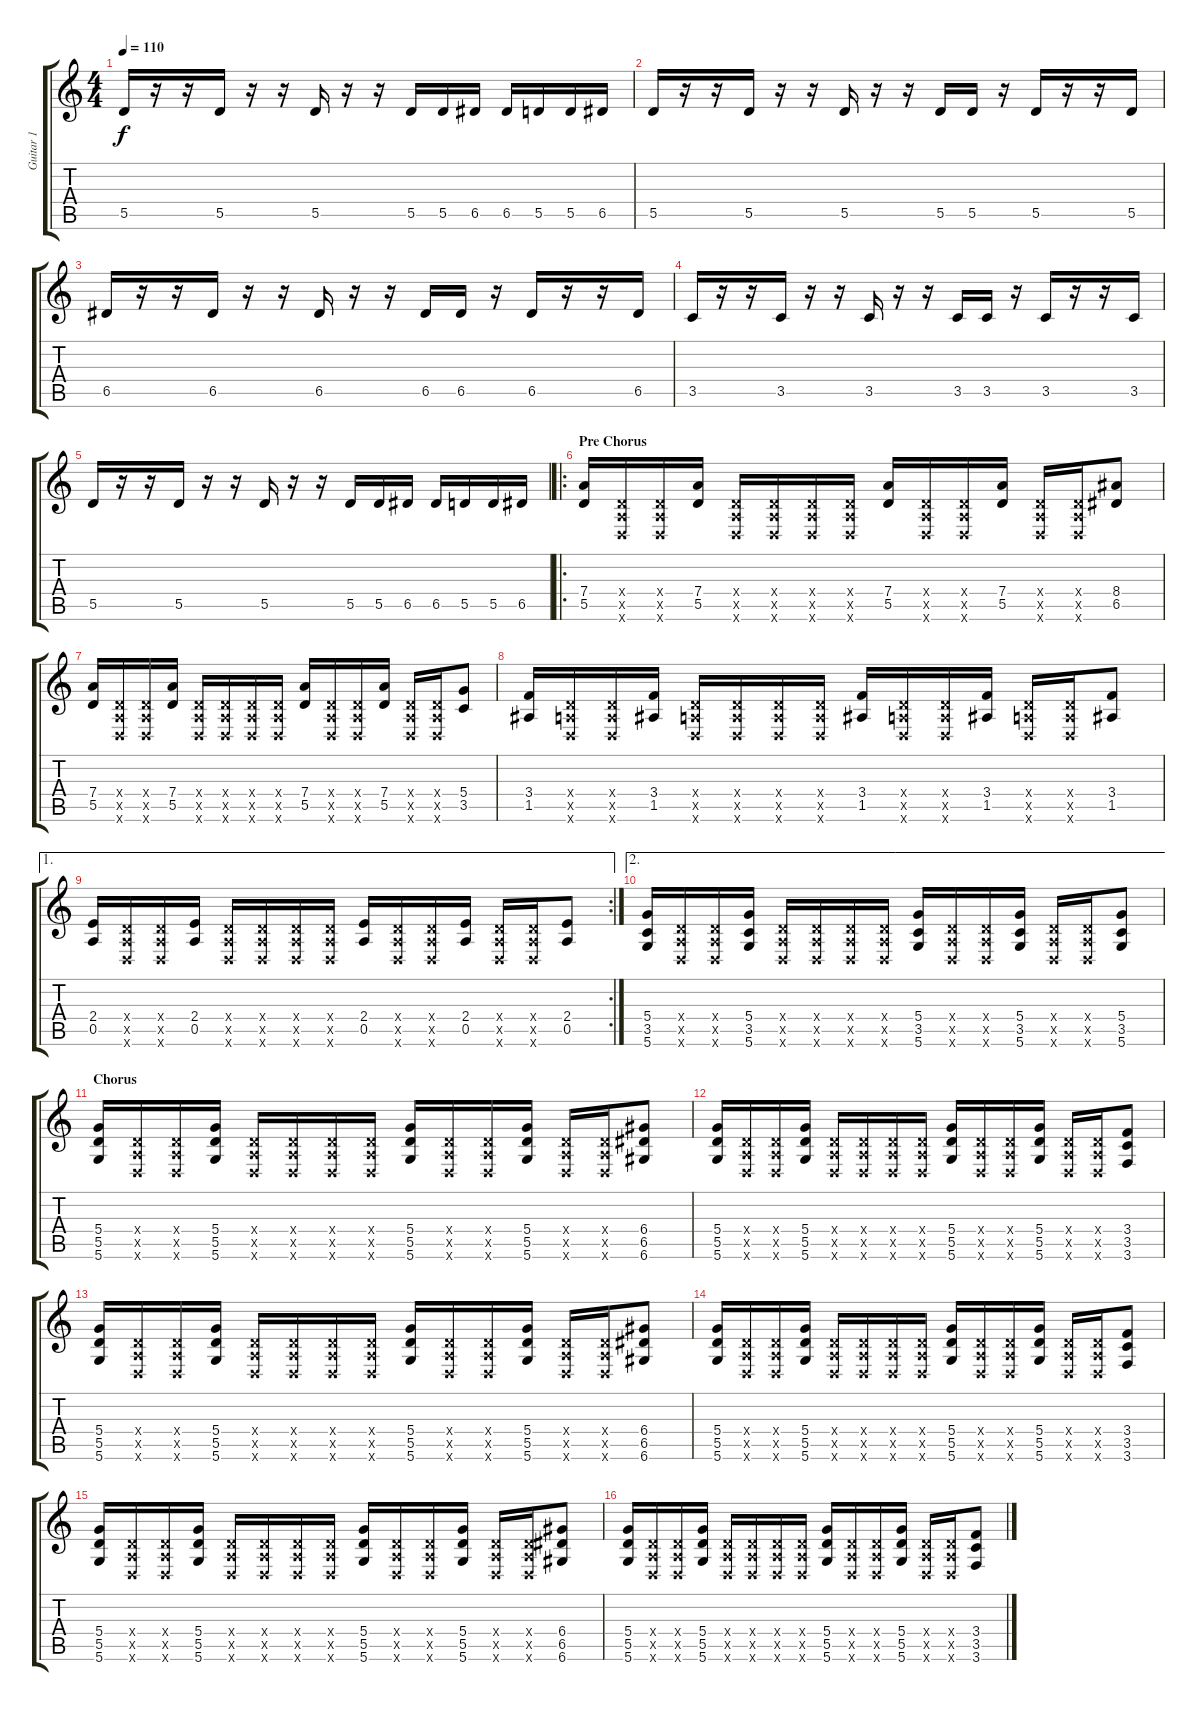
\track ("Guitar 1" "Guitar 1") {instrument distortionguitar}
\staff {score tabs}
\tuning (E4 B3 G3 D3 A2 D2) {hide}
\ts (4 4)
\tempo 110
\clef g2
\ks c
5.5.16{dy f} r.16 r.16 5.5.16 r.16 r.16 5.5.16 r.16 r.16 5.5.16 5.5.16 6.5.16 6.5.16 5.5.16 5.5.16 6.5.16 |
5.5.16 r.16 r.16 5.5.16 r.16 r.16 5.5.16 r.16 r.16 5.5.16 5.5.16 r.16 5.5.16 r.16 r.16 5.5.16 |
6.5.16 r.16 r.16 6.5.16 r.16 r.16 6.5.16 r.16 r.16 6.5.16 6.5.16 r.16 6.5.16 r.16 r.16 6.5.16 |
3.5.16 r.16 r.16 3.5.16 r.16 r.16 3.5.16 r.16 r.16 3.5.16 3.5.16 r.16 3.5.16 r.16 r.16 3.5.16 |
5.5.16 r.16 r.16 5.5.16 r.16 r.16 5.5.16 r.16 r.16 5.5.16 5.5.16 6.5.16 6.5.16 5.5.16 5.5.16 6.5.16 |
\ro
\section ("" "Pre Chorus")
(7.4 5.5).16 (0.4{x} 0.5{x} 0.6{x}).16 (0.4{x} 0.5{x} 0.6{x}).16 (7.4 5.5).16 (0.4{x} 0.5{x} 0.6{x}).16 (0.4{x} 0.5{x} 0.6{x}).16 (0.4{x} 0.5{x} 0.6{x}).16 (0.4{x} 0.5{x} 0.6{x}).16 (7.4 5.5).16 (0.4{x} 0.5{x} 0.6{x}).16 (0.4{x} 0.5{x} 0.6{x}).16 (7.4 5.5).16 (0.4{x} 0.5{x} 0.6{x}).16 (0.4{x} 0.5{x} 0.6{x}).16 (8.4 6.5).8 |
(7.4 5.5).16 (0.4{x} 0.5{x} 0.6{x}).16 (0.4{x} 0.5{x} 0.6{x}).16 (7.4 5.5).16 (0.4{x} 0.5{x} 0.6{x}).16 (0.4{x} 0.5{x} 0.6{x}).16 (0.4{x} 0.5{x} 0.6{x}).16 (0.4{x} 0.5{x} 0.6{x}).16 (7.4 5.5).16 (0.4{x} 0.5{x} 0.6{x}).16 (0.4{x} 0.5{x} 0.6{x}).16 (7.4 5.5).16 (0.4{x} 0.5{x} 0.6{x}).16 (0.4{x} 0.5{x} 0.6{x}).16 (5.4 3.5).8 |
(3.4 1.5).16 (0.4{x} 0.5{x} 0.6{x}).16 (0.4{x} 0.5{x} 0.6{x}).16 (3.4 1.5).16 (0.4{x} 0.5{x} 0.6{x}).16 (0.4{x} 0.5{x} 0.6{x}).16 (0.4{x} 0.5{x} 0.6{x}).16 (0.4{x} 0.5{x} 0.6{x}).16 (3.4 1.5).16 (0.4{x} 0.5{x} 0.6{x}).16 (0.4{x} 0.5{x} 0.6{x}).16 (3.4 1.5).16 (0.4{x} 0.5{x} 0.6{x}).16 (0.4{x} 0.5{x} 0.6{x}).16 (3.4 1.5).8 |
\ae 1
\rc 2
(2.4 0.5).16 (0.4{x} 0.5{x} 0.6{x}).16 (0.4{x} 0.5{x} 0.6{x}).16 (2.4 0.5).16 (0.4{x} 0.5{x} 0.6{x}).16 (0.4{x} 0.5{x} 0.6{x}).16 (0.4{x} 0.5{x} 0.6{x}).16 (0.4{x} 0.5{x} 0.6{x}).16 (2.4 0.5).16 (0.4{x} 0.5{x} 0.6{x}).16 (0.4{x} 0.5{x} 0.6{x}).16 (2.4 0.5).16 (0.4{x} 0.5{x} 0.6{x}).16 (0.4{x} 0.5{x} 0.6{x}).16 (2.4 0.5).8 |
\ae 2
(5.4 3.5 5.6).16 (0.4{x} 0.5{x} 0.6{x}).16 (0.4{x} 0.5{x} 0.6{x}).16 (5.4 3.5 5.6).16 (0.4{x} 0.5{x} 0.6{x}).16 (0.4{x} 0.5{x} 0.6{x}).16 (0.4{x} 0.5{x} 0.6{x}).16 (0.4{x} 0.5{x} 0.6{x}).16 (5.4 3.5 5.6).16 (0.4{x} 0.5{x} 0.6{x}).16 (0.4{x} 0.5{x} 0.6{x}).16 (5.4 3.5 5.6).16 (0.4{x} 0.5{x} 0.6{x}).16 (0.4{x} 0.5{x} 0.6{x}).16 (5.4 3.5 5.6).8 |
\section ("" "Chorus")
(5.4 5.5 5.6).16 (0.4{x} 0.5{x} 0.6{x}).16 (0.4{x} 0.5{x} 0.6{x}).16 (5.4 5.5 5.6).16 (0.4{x} 0.5{x} 0.6{x}).16 (0.4{x} 0.5{x} 0.6{x}).16 (0.4{x} 0.5{x} 0.6{x}).16 (0.4{x} 0.5{x} 0.6{x}).16 (5.4 5.5 5.6).16 (0.4{x} 0.5{x} 0.6{x}).16 (0.4{x} 0.5{x} 0.6{x}).16 (5.4 5.5 5.6).16 (0.4{x} 0.5{x} 0.6{x}).16 (0.4{x} 0.5{x} 0.6{x}).16 (6.4 6.5 6.6).8 |
(5.4 5.5 5.6).16 (0.4{x} 0.5{x} 0.6{x}).16 (0.4{x} 0.5{x} 0.6{x}).16 (5.4 5.5 5.6).16 (0.4{x} 0.5{x} 0.6{x}).16 (0.4{x} 0.5{x} 0.6{x}).16 (0.4{x} 0.5{x} 0.6{x}).16 (0.4{x} 0.5{x} 0.6{x}).16 (5.4 5.5 5.6).16 (0.4{x} 0.5{x} 0.6{x}).16 (0.4{x} 0.5{x} 0.6{x}).16 (5.4 5.5 5.6).16 (0.4{x} 0.5{x} 0.6{x}).16 (0.4{x} 0.5{x} 0.6{x}).16 (3.4 3.5 3.6).8 |
(5.4 5.5 5.6).16 (0.4{x} 0.5{x} 0.6{x}).16 (0.4{x} 0.5{x} 0.6{x}).16 (5.4 5.5 5.6).16 (0.4{x} 0.5{x} 0.6{x}).16 (0.4{x} 0.5{x} 0.6{x}).16 (0.4{x} 0.5{x} 0.6{x}).16 (0.4{x} 0.5{x} 0.6{x}).16 (5.4 5.5 5.6).16 (0.4{x} 0.5{x} 0.6{x}).16 (0.4{x} 0.5{x} 0.6{x}).16 (5.4 5.5 5.6).16 (0.4{x} 0.5{x} 0.6{x}).16 (0.4{x} 0.5{x} 0.6{x}).16 (6.4 6.5 6.6).8 |
(5.4 5.5 5.6).16 (0.4{x} 0.5{x} 0.6{x}).16 (0.4{x} 0.5{x} 0.6{x}).16 (5.4 5.5 5.6).16 (0.4{x} 0.5{x} 0.6{x}).16 (0.4{x} 0.5{x} 0.6{x}).16 (0.4{x} 0.5{x} 0.6{x}).16 (0.4{x} 0.5{x} 0.6{x}).16 (5.4 5.5 5.6).16 (0.4{x} 0.5{x} 0.6{x}).16 (0.4{x} 0.5{x} 0.6{x}).16 (5.4 5.5 5.6).16 (0.4{x} 0.5{x} 0.6{x}).16 (0.4{x} 0.5{x} 0.6{x}).16 (3.4 3.5 3.6).8 |
(5.4 5.5 5.6).16 (0.4{x} 0.5{x} 0.6{x}).16 (0.4{x} 0.5{x} 0.6{x}).16 (5.4 5.5 5.6).16 (0.4{x} 0.5{x} 0.6{x}).16 (0.4{x} 0.5{x} 0.6{x}).16 (0.4{x} 0.5{x} 0.6{x}).16 (0.4{x} 0.5{x} 0.6{x}).16 (5.4 5.5 5.6).16 (0.4{x} 0.5{x} 0.6{x}).16 (0.4{x} 0.5{x} 0.6{x}).16 (5.4 5.5 5.6).16 (0.4{x} 0.5{x} 0.6{x}).16 (0.4{x} 0.5{x} 0.6{x}).16 (6.4 6.5 6.6).8 |
(5.4 5.5 5.6).16 (0.4{x} 0.5{x} 0.6{x}).16 (0.4{x} 0.5{x} 0.6{x}).16 (5.4 5.5 5.6).16 (0.4{x} 0.5{x} 0.6{x}).16 (0.4{x} 0.5{x} 0.6{x}).16 (0.4{x} 0.5{x} 0.6{x}).16 (0.4{x} 0.5{x} 0.6{x}).16 (5.4 5.5 5.6).16 (0.4{x} 0.5{x} 0.6{x}).16 (0.4{x} 0.5{x} 0.6{x}).16 (5.4 5.5 5.6).16 (0.4{x} 0.5{x} 0.6{x}).16 (0.4{x} 0.5{x} 0.6{x}).16 (3.4 3.5 3.6).8
